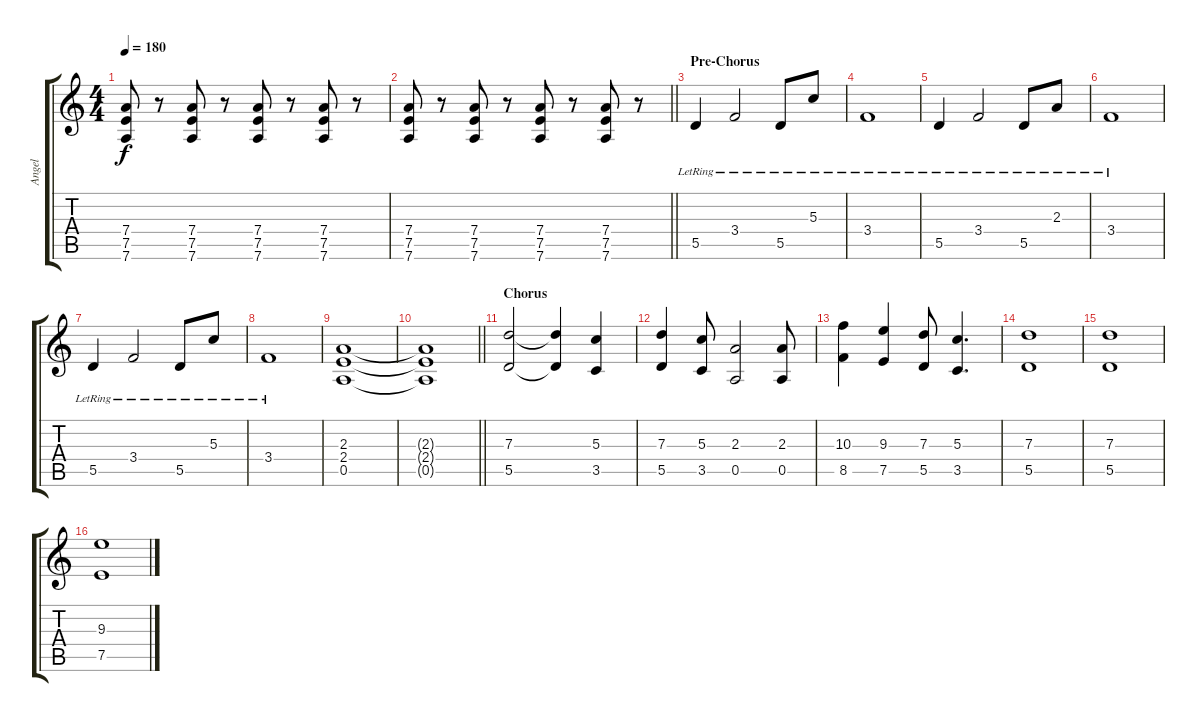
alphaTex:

\track ("Angel" "Angel") {instrument distortionguitar}
\staff {score tabs}
\tuning (E4 B3 G3 D3 A2 D2) {hide}
\ts (4 4)
\tempo 180
\clef g2
\ks c
(7.4 7.5 7.6).8{dy f} r.8 (7.4 7.5 7.6).8 r.8 (7.4 7.5 7.6).8 r.8 (7.4 7.5 7.6).8 r.8 |
\barLineRight lightlight
(7.4 7.5 7.6).8 r.8 (7.4 7.5 7.6).8 r.8 (7.4 7.5 7.6).8 r.8 (7.4 7.5 7.6).8 r.8 |
\section ("" "Pre-Chorus")
5.5{lr}.4 3.4{lr}.2 5.5{lr}.8 5.3{lr}.8 |
3.4{lr}.1 |
5.5{lr}.4 3.4{lr}.2 5.5{lr}.8 2.3{lr}.8 |
3.4{lr}.1 |
5.5{lr}.4 3.4{lr}.2 5.5{lr}.8 5.3{lr}.8 |
3.4{lr}.1 |
(2.3 2.4 0.5).1 |
\barLineRight lightlight
(2.3{t} 2.4{t} 0.5{t}).1 |
\section ("" "Chorus")
(7.3 5.5).2 (7.3{t} 5.5{t}).4 (5.3 3.5).4 |
(7.3 5.5).4 (5.3 3.5).8 (2.3 0.5).2 (2.3 0.5).8 |
(10.3 8.5).4 (9.3 7.5).4 (7.3 5.5).8 (5.3 3.5).4{d} |
(7.3 5.5).1 |
(7.3 5.5).1 |
(9.3 7.5).1
